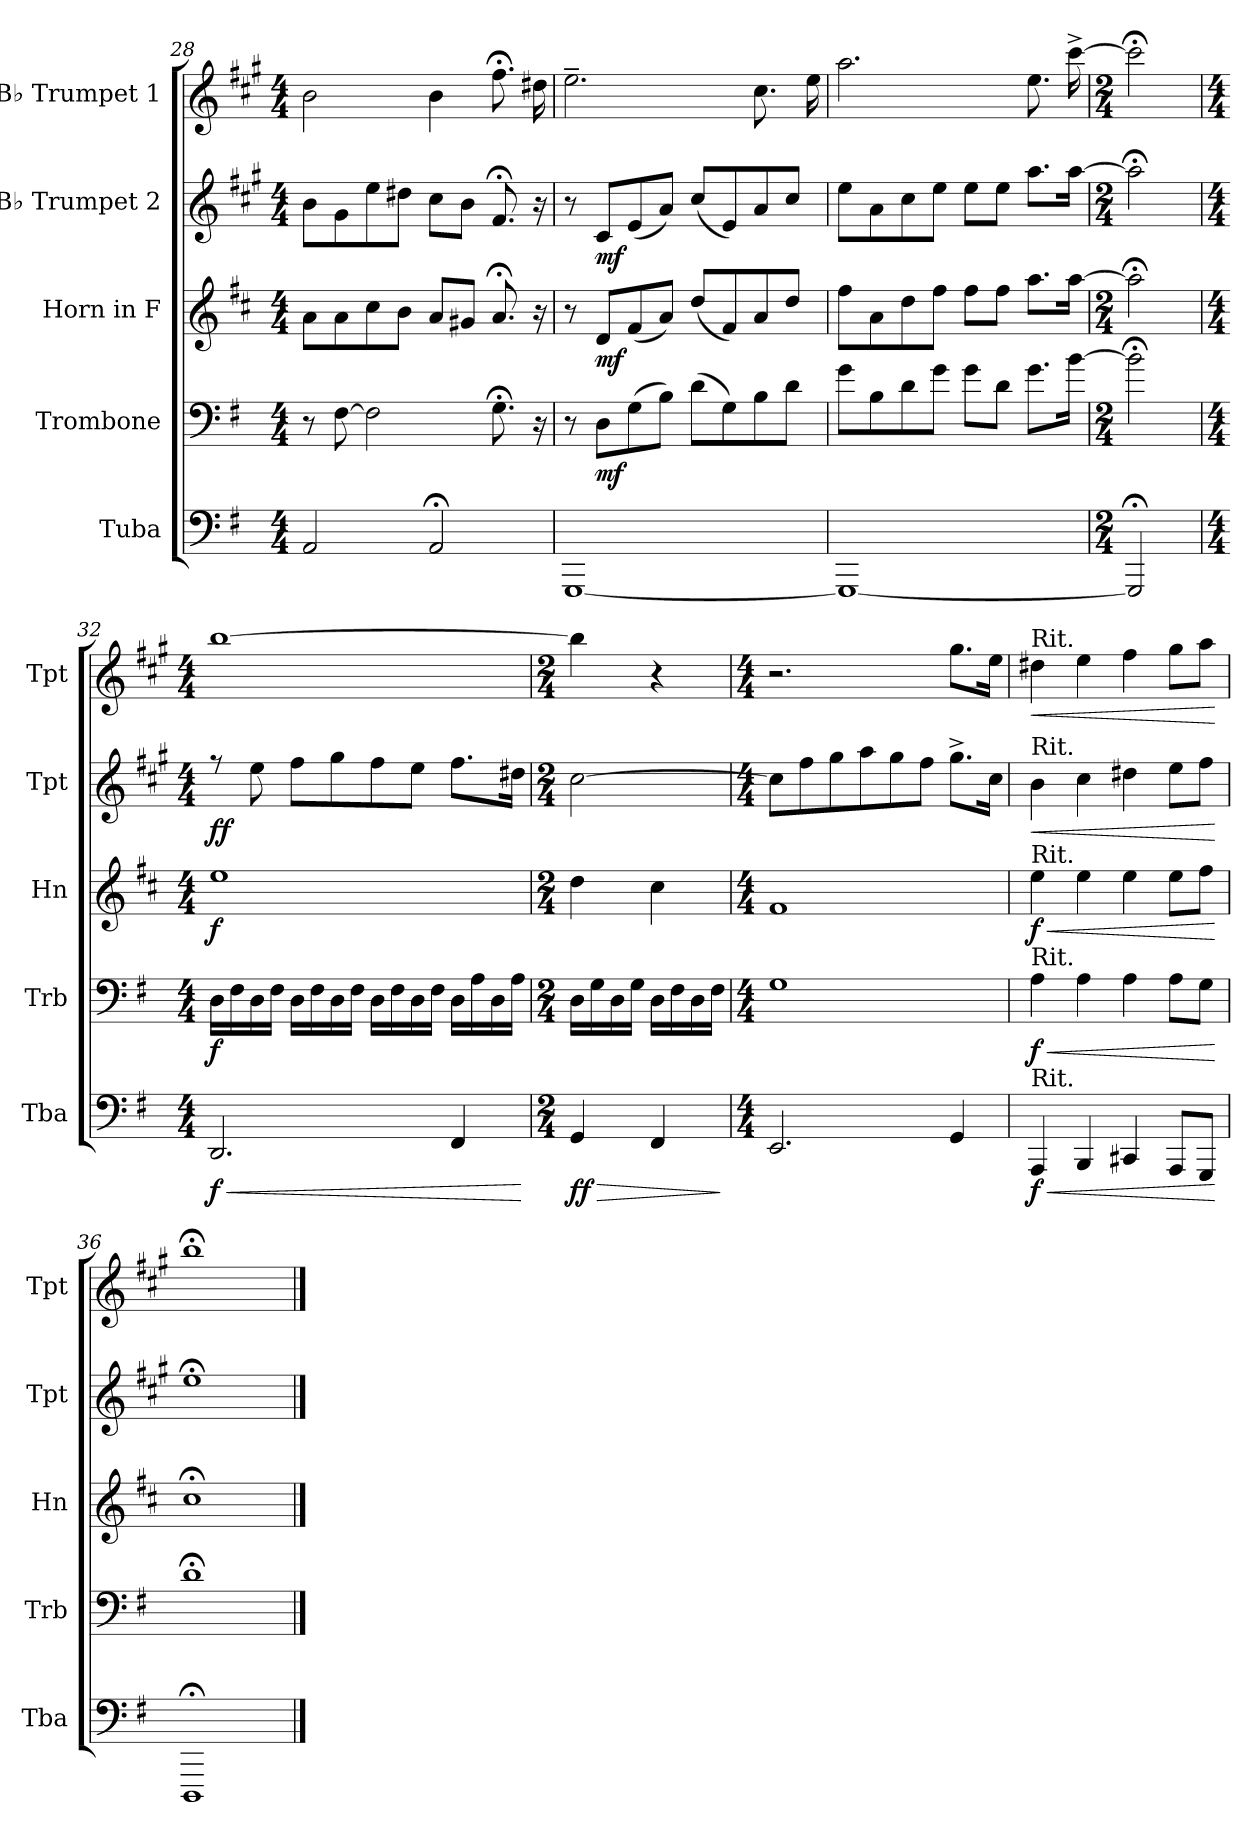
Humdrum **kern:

**kern	**dynam	**kern	**dynam	**kern	**dynam	**kern	**dynam	**kern	**dynam
*part5	*part5	*part4	*part4	*part3	*part3	*part2	*part2	*part1	*part1
*staff5	*staff5	*staff4	*staff4	*staff3	*staff3	*staff2	*staff2	*staff1	*staff1
*I"Tuba	*	*I"Trombone	*	*I"Horn in F	*	*I"B♭ Trumpet 2	*	*I"B♭ Trumpet 1	*
*I'Tba	*	*I'Trb	*	*I'Hn	*	*I'Tpt	*	*I'Tpt	*
*clefF4	*	*clefF4	*	*clefG2	*	*clefG2	*	*clefG2	*
*	*	*	*	*ITrd4c7	*	*ITrd1c2	*	*ITrd1c2	*
*k[f#]	*	*k[f#]	*	*k[f#]	*	*k[f#]	*	*k[f#]	*
*M4/4	*	*M4/4	*	*M4/4	*	*M4/4	*	*M4/4	*
=28	=28	=28	=28	=28	=28	=28	=28	=28	=28
2AA/	.	8r	.	8d\L	.	8a\L	.	2a\	.
.	.	[8F#\	.	8d\	.	8f#\	.	.	.
.	.	2F#\]	.	8f#\	.	8dd\	.	.	.
.	.	.	.	8e\J	.	8cc#X\J	.	.	.
2AA;</	.	.	.	8d/L	.	8b\L	.	4a\	.
.	.	.	.	8c#X/J	.	8a\J	.	.	.
*	*	*	*	*	*	*	*	*MM30	*
.	.	8.G;<\	.	8.d;</	.	8.e;</	.	8.ee;<\	.
*	*	*	*	*	*	*	*	*MM60	*
.	.	16r	.	16r	.	16r	.	16cc#X\	.
=29	=29	=29	=29	=29	=29	=29	=29	=29	=29
!	!	!	!	!	!	!	!	!	!LO:DY:a
[1GGG	.	8r	.	8r	.	8r	.	2.dd~\	other-dynamics
!	!	!	!LO:DY:b	!	!LO:DY:b	!	!LO:DY:b	!	!
.	.	8D\L	mf	8G/L	mf	8B/L	mf	.	.
.	.	(8G\	.	(8B/	.	(8d/	.	.	.
.	.	8B\J)	.	8d/J)	.	8g/J)	.	.	.
.	.	(8d\L	.	(8g/L	.	(8b/L	.	.	.
.	.	8G\)	.	8B/)	.	8d/)	.	.	.
.	.	8B\	.	8d/	.	8g/	.	8.b\	.
.	.	8d\J	.	8g/J	.	8b/J	.	.	.
.	.	.	.	.	.	.	.	16dd\	.
!!LO:LB:g=z
=30	=30	=30	=30	=30	=30	=30	=30	=30	=30
1GGG_	.	8g\L	.	8b\L	.	8dd\L	.	2.gg\	.
.	.	8B\	.	8d\	.	8g\	.	.	.
.	.	8d\	.	8g\	.	8b\	.	.	.
.	.	8g\J	.	8b\J	.	8dd\J	.	.	.
.	.	8g\L	.	8b\L	.	8dd\L	.	.	.
.	.	8d\J	.	8b\J	.	8dd\J	.	.	.
.	.	8.g\L	.	8.dd\L	.	8.gg\L	.	8.dd\	.
.	.	[16b\Jk	.	[16dd\Jk	.	[16gg\Jk	.	[16bb^\	.
=31	=31	=31	=31	=31	=31	=31	=31	=31	=31
*M2/4	*	*M2/4	*	*M2/4	*	*M2/4	*	*M2/4	*
*	*	*	*	*	*	*	*	*MM30	*
2GGG;</]	.	2b;<\]	.	2dd;<\]	.	2gg;<\]	.	2bb;<\]	.
=32	=32	=32	=32	=32	=32	=32	=32	=32	=32
*M4/4	*	*M4/4	*	*M4/4	*	*M4/4	*	*M4/4	*
*	*	*	*	*	*	*	*	*MM60	*
!	!LO:HP:b	!	!	!	!	!	!	!	!
!	!LO:DY:n=1:b	!	!LO:DY:b	!	!LO:DY:b	!	!LO:DY:b	!	!
2.DD/	< f	16D\LL	f	1a	f	8rff	ff	[1aa	.
.	.	16F#\	.	.	.	.	.	.	.
.	.	16D\	.	.	.	8dd\	.	.	.
.	.	16F#\JJ	.	.	.	.	.	.	.
.	.	16D\LL	.	.	.	8ee\L	.	.	.
.	.	16F#\	.	.	.	.	.	.	.
.	.	16D\	.	.	.	8ff#\	.	.	.
.	.	16F#\JJ	.	.	.	.	.	.	.
.	.	16D\LL	.	.	.	8ee\	.	.	.
.	.	16F#\	.	.	.	.	.	.	.
.	.	16D\	.	.	.	8dd\J	.	.	.
.	.	16F#\JJ	.	.	.	.	.	.	.
4FF#/	.	16D\LL	.	.	.	8.ee\L	.	.	.
.	.	16A\	.	.	.	.	.	.	.
.	.	16D\	.	.	.	.	.	.	.
.	.	16A\JJ	.	.	.	16cc#X\Jk	.	.	.
.	[	.	.	.	.	.	.	.	.
=33	=33	=33	=33	=33	=33	=33	=33	=33	=33
*M2/4	*	*M2/4	*	*M2/4	*	*M2/4	*	*M2/4	*
!	!LO:HP:b	!	!	!	!	!	!	!	!
!	!LO:DY:n=1:b	!	!	!	!	!	!	!	!
4GG/	> ff	16D\LL	.	4g\	.	[2b\	.	4aa\]	.
.	.	16G\	.	.	.	.	.	.	.
.	.	16D\	.	.	.	.	.	.	.
.	.	16G\JJ	.	.	.	.	.	.	.
4FF#/	.	16D\LL	.	4f#\	.	.	.	4r	.
.	.	16F#\	.	.	.	.	.	.	.
.	.	16D\	.	.	.	.	.	.	.
.	.	16F#\JJ	.	.	.	.	.	.	.
.	]	.	.	.	.	.	.	.	.
!!LO:PB:g=z
=34	=34	=34	=34	=34	=34	=34	=34	=34	=34
*M4/4	*	*M4/4	*	*M4/4	*	*M4/4	*	*M4/4	*
2.EE/	.	1G	.	1B	.	8b\L]	.	2.r	.
.	.	.	.	.	.	8ee\	.	.	.
.	.	.	.	.	.	8ff#\	.	.	.
.	.	.	.	.	.	8gg\	.	.	.
.	.	.	.	.	.	8ff#\	.	.	.
.	.	.	.	.	.	8ee\J	.	.	.
4GG/	.	.	.	.	.	8.ff#^\L	.	8.ff#\L	.
.	.	.	.	.	.	16b\Jk	.	16dd\Jk	.
=35	=35	=35	=35	=35	=35	=35	=35	=35	=35
*	*	*	*	*	*	*	*	*MM55	*
!	!	!	!	!	!	!	!	!LO:TX:a:t=Rit.	!
!	!	!	!	!	!	!LO:TX:a:t=Rit.	!	!	!
!	!	!	!	!LO:TX:a:t=Rit.	!	!	!	!	!
!	!	!LO:TX:a:t=Rit.	!	!	!	!	!	!	!
!LO:TX:a:t=Rit.	!	!	!	!	!	!	!	!	!
!	!LO:HP:b	!	!LO:HP:b	!	!LO:HP:b	!	!LO:HP:b	!	!LO:HP:b
!	!LO:DY:n=1:b	!	!LO:DY:n=1:b	!	!LO:DY:n=1:b	!	!	!	!
4AAA/	< f	4A\	< f	4a\	< f	4a\	<	4cc#X\	<
4BBB/	.	4A\	.	4a\	.	4b\	.	4dd\	.
*	*	*	*	*	*	*	*	*MM50	*
4CC#X/	.	4A\	.	4a\	.	4cc#X\	.	4ee\	.
*	*	*	*	*	*	*	*	*MM40	*
8AAA/L	.	8A\L	.	8a\L	.	8dd\L	.	8ff#\L	.
*	*	*	*	*	*	*	*	*MM34	*
8GGG/J	.	8G\J	.	8b\J	.	8ee\J	.	8gg\J	.
.	[	.	[	.	[	.	[	.	[
=36	=36	=36	=36	=36	=36	=36	=36	=36	=36
*	*	*	*	*	*	*	*	*MM30	*
1DDD;<	.	1d;<	.	1f#;<	.	1dd;<	.	1aa;<	.
==	==	==	==	==	==	==	==	==	==
*-	*-	*-	*-	*-	*-	*-	*-	*-	*-
